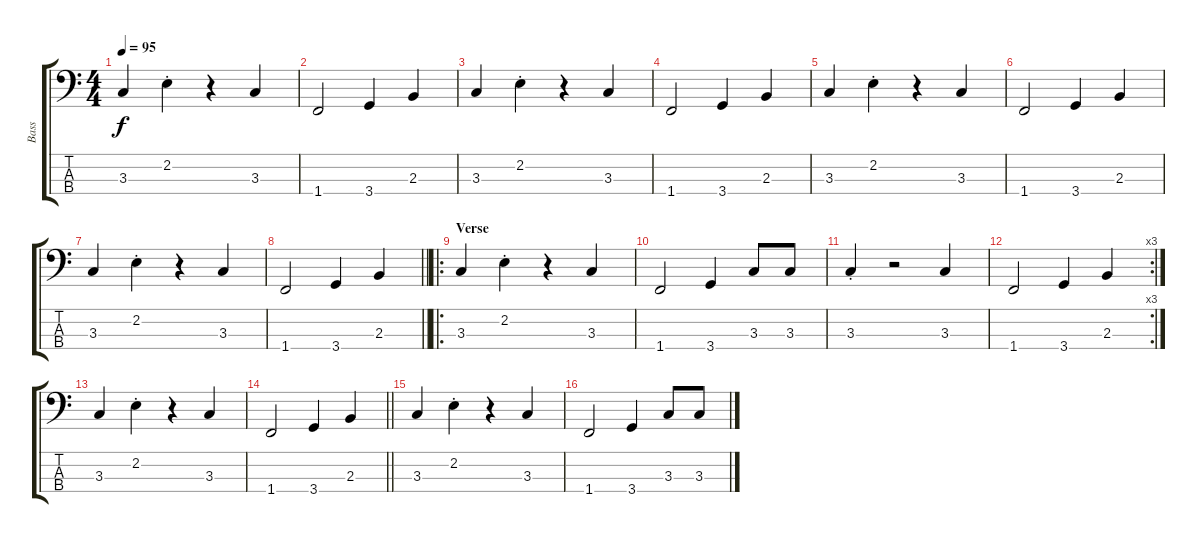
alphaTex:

\track ("Bass" "Bass") {instrument electricbassfinger}
\staff {score tabs}
\tuning (G2 D2 A1 E1) {hide}
\ts (4 4)
\tempo 95
\clef f4
\ks c
3.3.4{dy f instrument electricbassfinger} 2.2{st}.4 r.4 3.3.4 |
1.4.2 3.4.4 2.3.4 |
3.3.4 2.2{st}.4 r.4 3.3.4 |
1.4.2 3.4.4 2.3.4 |
3.3.4 2.2{st}.4 r.4 3.3.4 |
1.4.2 3.4.4 2.3.4 |
3.3.4 2.2{st}.4 r.4 3.3.4 |
\barLineRight lightlight
1.4.2 3.4.4 2.3.4 |
\ro
\section ("" "Verse")
3.3.4 2.2{st}.4 r.4 3.3.4 |
1.4.2 3.4.4 3.3.8 3.3.8 |
3.3{st}.4 r.2 3.3.4 |
\rc 3
1.4.2 3.4.4 2.3.4 |
3.3.4 2.2{st}.4 r.4 3.3.4 |
\barLineRight lightlight
1.4.2 3.4.4 2.3.4 |
3.3.4 2.2{st}.4 r.4 3.3.4 |
1.4.2 3.4.4 3.3.8 3.3.8
